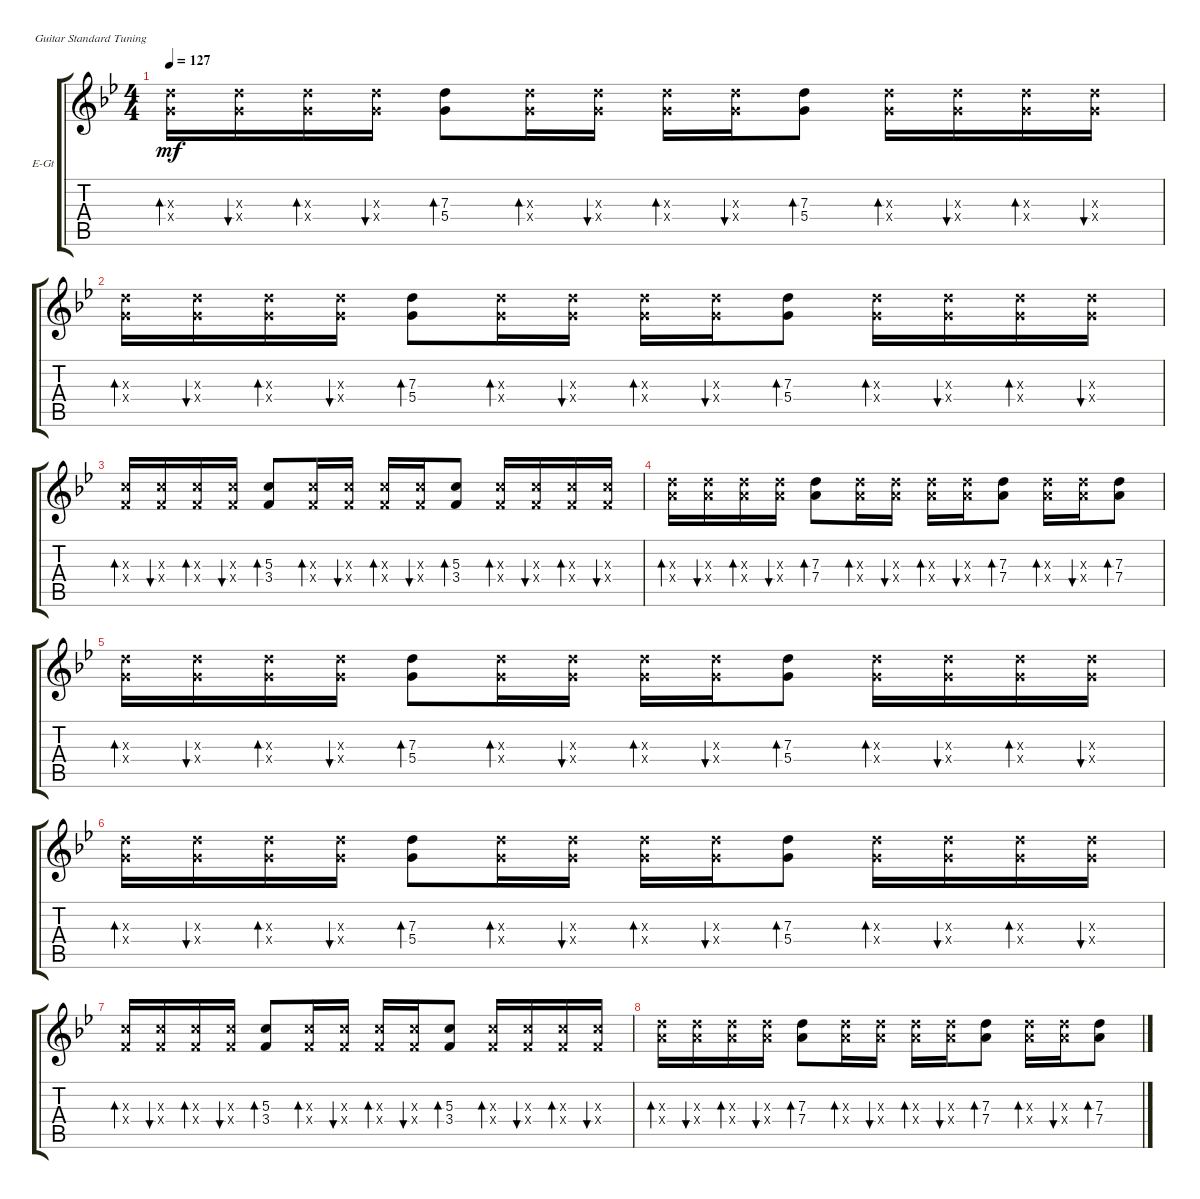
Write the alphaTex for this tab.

\defaultSystemsLayout 4
\bracketExtendMode groupsimilarinstruments
\firstSystemTrackNameOrientation horizontal
\otherSystemsTrackNameOrientation horizontal
\track ("Electric Guitar" "E-Gt") {instrument distortionguitar}
\staff {score tabs}
\tuning (E4 B3 G3 D3 A2 E2)
\ts (4 4)
\tempo 127
\clef g2
\ks gminor
(5.4{x} 7.3{x}).16{bd 30 dy mf} (5.4{x} 7.3{x}).16{bu 30} (5.4{x} 7.3{x}).16{bd 30} (5.4{x} 7.3{x}).16{bu 30} (5.4 7.3).8{bd 30} (5.4{x} 7.3{x}).16{bd 30} (5.4{x} 7.3{x}).16{bu 30} (5.4{x} 7.3{x}).16{bd 30} (5.4{x} 7.3{x}).16{bu 30} (5.4 7.3).8{bd 30} (5.4{x} 7.3{x}).16{bd 30} (5.4{x} 7.3{x}).16{bu 30} (5.4{x} 7.3{x}).16{bd 30} (5.4{x} 7.3{x}).16{bu 30} |
(5.4{x} 7.3{x}).16{bd 30} (5.4{x} 7.3{x}).16{bu 30} (5.4{x} 7.3{x}).16{bd 30} (5.4{x} 7.3{x}).16{bu 30} (5.4 7.3).8{bd 30} (5.4{x} 7.3{x}).16{bd 30} (5.4{x} 7.3{x}).16{bu 30} (5.4{x} 7.3{x}).16{bd 30} (5.4{x} 7.3{x}).16{bu 30} (5.4 7.3).8{bd 30} (5.4{x} 7.3{x}).16{bd 30} (5.4{x} 7.3{x}).16{bu 30} (5.4{x} 7.3{x}).16{bd 30} (5.4{x} 7.3{x}).16{bu 30} |
(3.4{x} 5.3{x}).16{bd 30} (3.4{x} 5.3{x}).16{bu 30} (3.4{x} 5.3{x}).16{bd 30} (3.4{x} 5.3{x}).16{bu 30} (3.4 5.3).8{bd 30} (3.4{x} 5.3{x}).16{bd 30} (3.4{x} 5.3{x}).16{bu 30} (3.4{x} 5.3{x}).16{bd 30} (3.4{x} 5.3{x}).16{bu 30} (3.4 5.3).8{bd 30} (3.4{x} 5.3{x}).16{bd 30} (3.4{x} 5.3{x}).16{bu 30} (3.4{x} 5.3{x}).16{bd 30} (3.4{x} 5.3{x}).16{bu 30} |
(7.4{x} 7.3{x}).16{bd 30} (7.4{x} 7.3{x}).16{bu 30} (7.4{x} 7.3{x}).16{bd 30} (7.4{x} 7.3{x}).16{bu 30} (7.4 7.3).8{bd 30} (7.4{x} 7.3{x}).16{bd 30} (7.4{x} 7.3{x}).16{bu 30} (7.4{x} 7.3{x}).16{bd 30} (7.4{x} 7.3{x}).16{bu 30} (7.4 7.3).8{bd 30} (7.4{x} 7.3{x}).16{bd 30} (7.4{x} 7.3{x}).16{bu 30} (7.4 7.3).8{bd 30} |
(5.4{x} 7.3{x}).16{bd 30} (5.4{x} 7.3{x}).16{bu 30} (5.4{x} 7.3{x}).16{bd 30} (5.4{x} 7.3{x}).16{bu 30} (5.4 7.3).8{bd 30} (5.4{x} 7.3{x}).16{bd 30} (5.4{x} 7.3{x}).16{bu 30} (5.4{x} 7.3{x}).16{bd 30} (5.4{x} 7.3{x}).16{bu 30} (5.4 7.3).8{bd 30} (5.4{x} 7.3{x}).16{bd 30} (5.4{x} 7.3{x}).16{bu 30} (5.4{x} 7.3{x}).16{bd 30} (5.4{x} 7.3{x}).16{bu 30} |
(5.4{x} 7.3{x}).16{bd 30} (5.4{x} 7.3{x}).16{bu 30} (5.4{x} 7.3{x}).16{bd 30} (5.4{x} 7.3{x}).16{bu 30} (5.4 7.3).8{bd 30} (5.4{x} 7.3{x}).16{bd 30} (5.4{x} 7.3{x}).16{bu 30} (5.4{x} 7.3{x}).16{bd 30} (5.4{x} 7.3{x}).16{bu 30} (5.4 7.3).8{bd 30} (5.4{x} 7.3{x}).16{bd 30} (5.4{x} 7.3{x}).16{bu 30} (5.4{x} 7.3{x}).16{bd 30} (5.4{x} 7.3{x}).16{bu 30} |
(3.4{x} 5.3{x}).16{bd 30} (3.4{x} 5.3{x}).16{bu 30} (3.4{x} 5.3{x}).16{bd 30} (3.4{x} 5.3{x}).16{bu 30} (3.4 5.3).8{bd 30} (3.4{x} 5.3{x}).16{bd 30} (3.4{x} 5.3{x}).16{bu 30} (3.4{x} 5.3{x}).16{bd 30} (3.4{x} 5.3{x}).16{bu 30} (3.4 5.3).8{bd 30} (3.4{x} 5.3{x}).16{bd 30} (3.4{x} 5.3{x}).16{bu 30} (3.4{x} 5.3{x}).16{bd 30} (3.4{x} 5.3{x}).16{bu 30} |
(7.4{x} 7.3{x}).16{bd 30} (7.4{x} 7.3{x}).16{bu 30} (7.4{x} 7.3{x}).16{bd 30} (7.4{x} 7.3{x}).16{bu 30} (7.4 7.3).8{bd 30} (7.4{x} 7.3{x}).16{bd 30} (7.4{x} 7.3{x}).16{bu 30} (7.4{x} 7.3{x}).16{bd 30} (7.4{x} 7.3{x}).16{bu 30} (7.4 7.3).8{bd 30} (7.4{x} 7.3{x}).16{bd 30} (7.4{x} 7.3{x}).16{bu 30} (7.4 7.3).8{bd 30}
